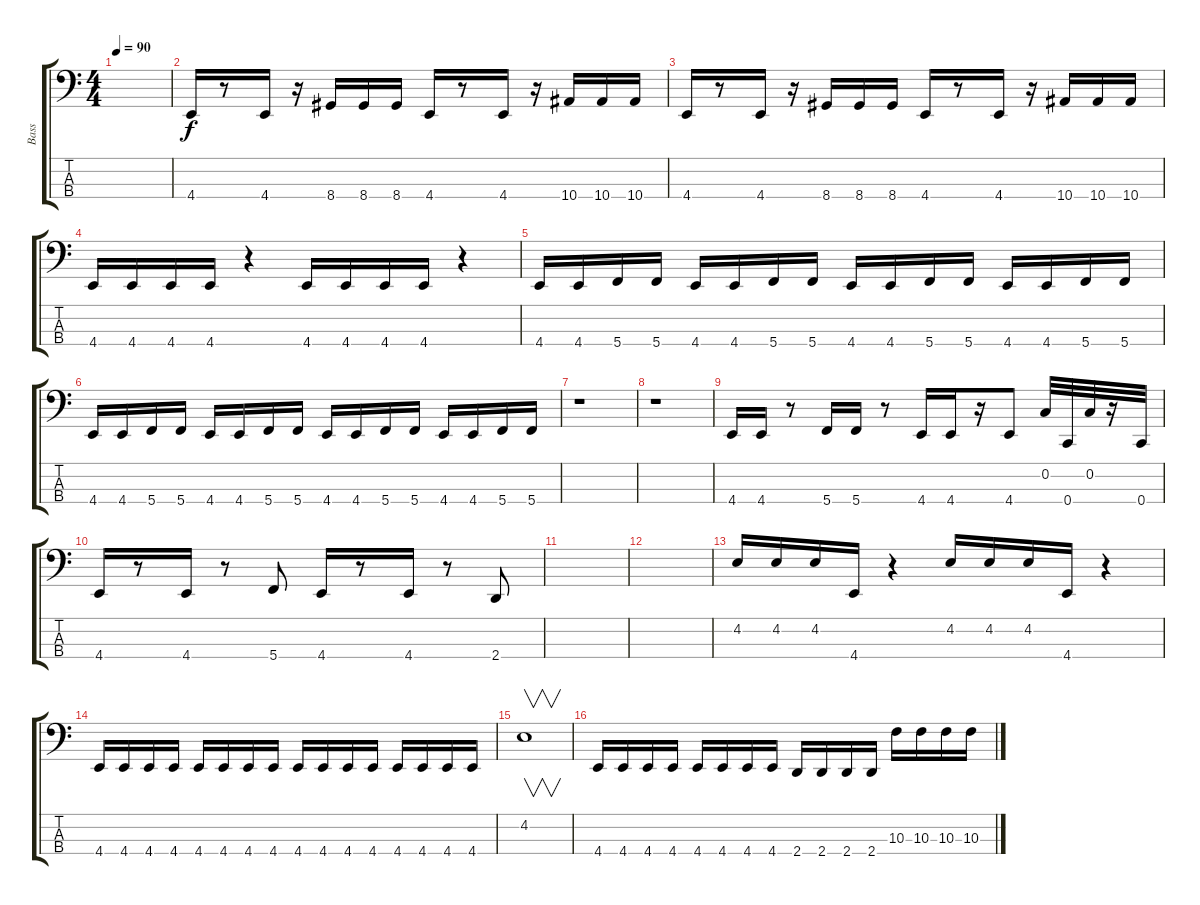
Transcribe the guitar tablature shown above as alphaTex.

\track ("Bass" "Bass") {instrument electricbassfinger}
\staff {score tabs}
\tuning (F2 C2 G1 C1) {hide}
\ts (4 4)
\tempo 90
\clef f4
\ks c
|
4.4.16 r.8 4.4.16 r.16 8.4.16 8.4.16 8.4.16 4.4.16 r.8 4.4.16 r.16 10.4.16 10.4.16 10.4.16 |
4.4.16 r.8 4.4.16 r.16 8.4.16 8.4.16 8.4.16 4.4.16 r.8 4.4.16 r.16 10.4.16 10.4.16 10.4.16 |
4.4.16 4.4.16 4.4.16 4.4.16 r.4 4.4.16 4.4.16 4.4.16 4.4.16 r.4 |
4.4.16 4.4.16 5.4.16 5.4.16 4.4.16 4.4.16 5.4.16 5.4.16 4.4.16 4.4.16 5.4.16 5.4.16 4.4.16 4.4.16 5.4.16 5.4.16 |
4.4.16 4.4.16 5.4.16 5.4.16 4.4.16 4.4.16 5.4.16 5.4.16 4.4.16 4.4.16 5.4.16 5.4.16 4.4.16 4.4.16 5.4.16 5.4.16 |
r.1 |
r.1 |
4.4.16 4.4.16 r.8 5.4.16 5.4.16 r.8 4.4.16 4.4.16 r.16 4.4.8 0.2.32 0.4.32 0.2.32 r.16 0.4.32 |
4.4.16 r.8 4.4.16 r.8 5.4.8 4.4.16 r.8 4.4.16 r.8 2.4.8 |
|
|
4.2.16 4.2.16 4.2.16 4.4.16 r.4 4.2.16 4.2.16 4.2.16 4.4.16 r.4 |
4.4.16 4.4.16 4.4.16 4.4.16 4.4.16 4.4.16 4.4.16 4.4.16 4.4.16 4.4.16 4.4.16 4.4.16 4.4.16 4.4.16 4.4.16 4.4.16 |
4.2.1{v} |
4.4.16 4.4.16 4.4.16 4.4.16 4.4.16 4.4.16 4.4.16 4.4.16 2.4.16 2.4.16 2.4.16 2.4.16 10.3.16 10.3.16 10.3.16 10.3.16
